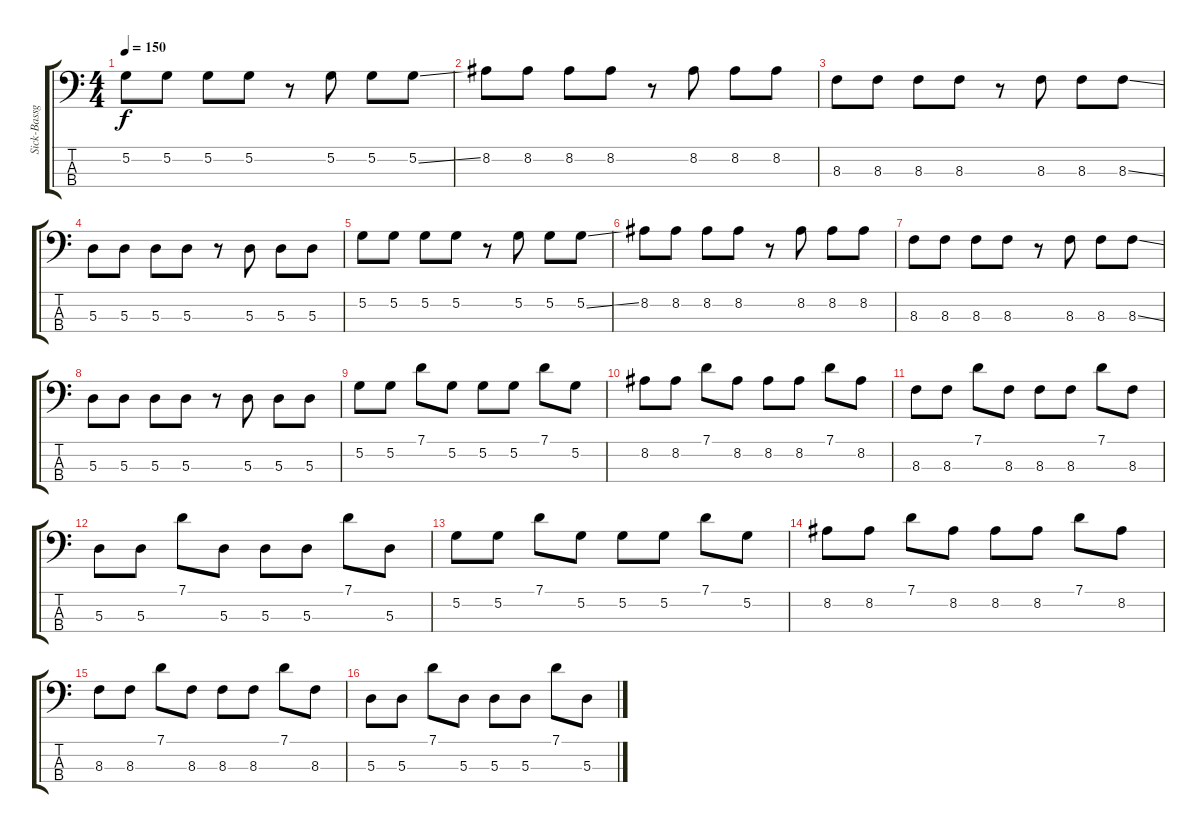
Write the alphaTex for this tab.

\track ("Sick-Bassguitar" "Sick-Bassg") {instrument slapbass1}
\staff {score tabs}
\tuning (G2 D2 A1 D1) {hide}
\ts (4 4)
\tempo 150
\clef f4
\ks c
5.2.8{dy f} 5.2.8 5.2.8 5.2.8 r.8 5.2.8 5.2.8 5.2{ss}.8 |
8.2.8 8.2.8 8.2.8 8.2.8 r.8 8.2.8 8.2.8 8.2.8 |
8.3.8 8.3.8 8.3.8 8.3.8 r.8 8.3.8 8.3.8 8.3{ss}.8 |
5.3.8 5.3.8 5.3.8 5.3.8 r.8 5.3.8 5.3.8 5.3.8 |
5.2.8 5.2.8 5.2.8 5.2.8 r.8 5.2.8 5.2.8 5.2{ss}.8 |
8.2.8 8.2.8 8.2.8 8.2.8 r.8 8.2.8 8.2.8 8.2.8 |
8.3.8 8.3.8 8.3.8 8.3.8 r.8 8.3.8 8.3.8 8.3{ss}.8 |
5.3.8 5.3.8 5.3.8 5.3.8 r.8 5.3.8 5.3.8 5.3.8 |
5.2.8 5.2.8 7.1.8 5.2.8 5.2.8 5.2.8 7.1.8 5.2.8 |
8.2.8 8.2.8 7.1.8 8.2.8 8.2.8 8.2.8 7.1.8 8.2.8 |
8.3.8 8.3.8 7.1.8 8.3.8 8.3.8 8.3.8 7.1.8 8.3.8 |
5.3.8 5.3.8 7.1.8 5.3.8 5.3.8 5.3.8 7.1.8 5.3.8 |
5.2.8 5.2.8 7.1.8 5.2.8 5.2.8 5.2.8 7.1.8 5.2.8 |
8.2.8 8.2.8 7.1.8 8.2.8 8.2.8 8.2.8 7.1.8 8.2.8 |
8.3.8 8.3.8 7.1.8 8.3.8 8.3.8 8.3.8 7.1.8 8.3.8 |
5.3.8 5.3.8 7.1.8 5.3.8 5.3.8 5.3.8 7.1.8 5.3.8
